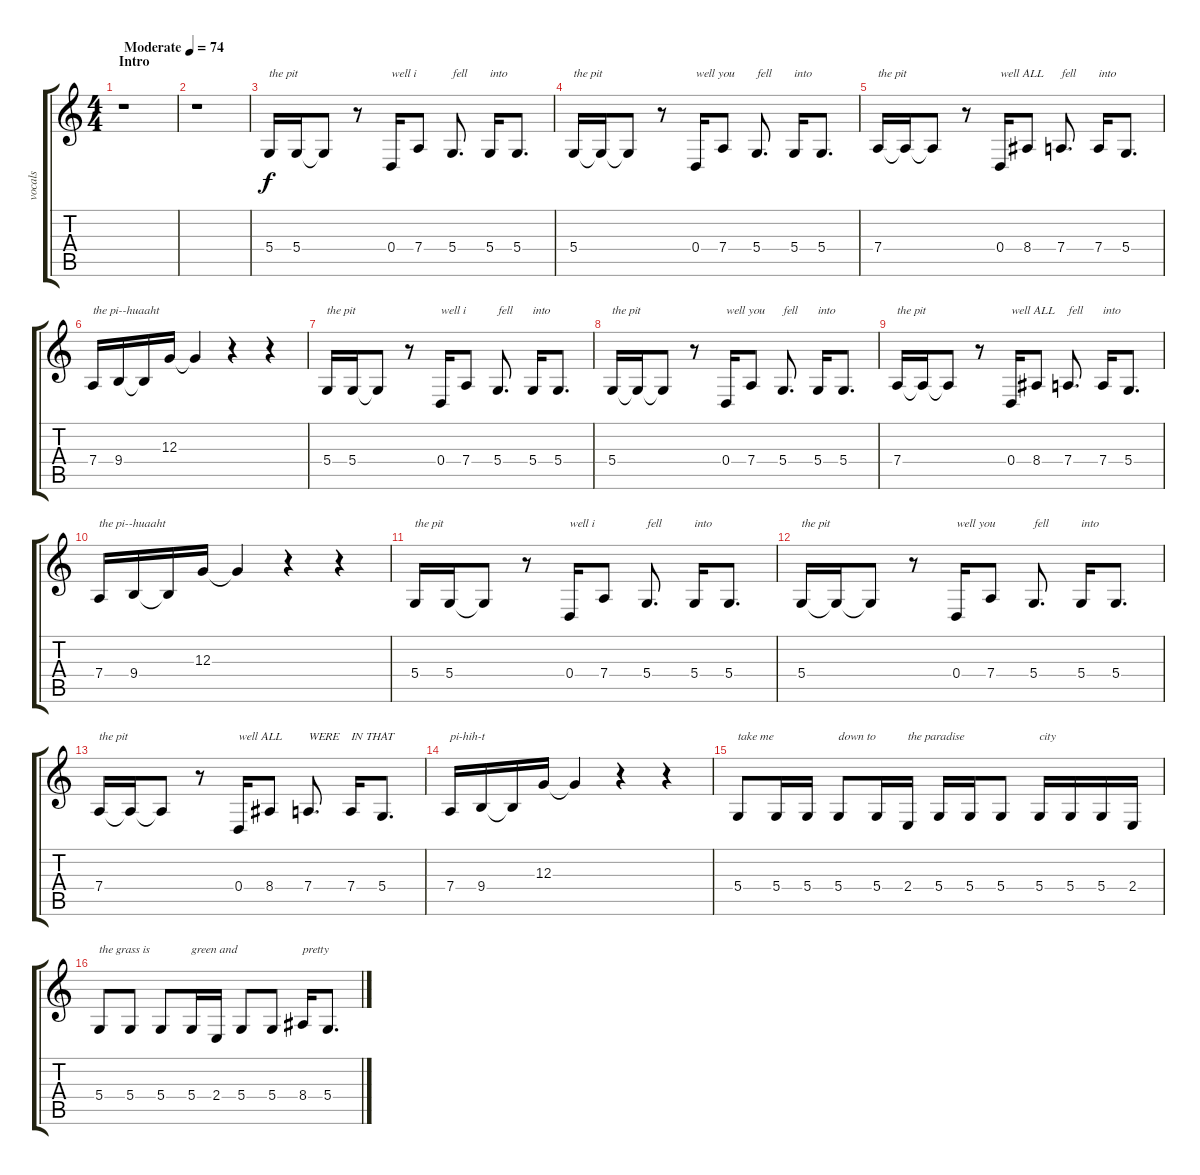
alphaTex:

\track ("vocals" "vocals") {instrument tenorsax}
\staff {score tabs}
\tuning (E4 B3 G3 D3 A2 E2) {hide}
\ts (4 4)
\section ("" "Intro")
\tempo (74 "Moderate")
\clef g2
\ks c
r.1{dy f instrument tenorsax} |
r.1 |
5.4.16{txt "the pit"} 5.4.16 5.4{t}.8 r.8 0.4.16{txt "well i"} 7.4.8 5.4.8{d txt "fell"} 5.4.16{txt "into"} 5.4.8{d} |
5.4.16{txt "the pit"} 5.4{t}.16 5.4{t}.8 r.8 0.4.16{txt "well you"} 7.4.8 5.4.8{d txt "fell"} 5.4.16{txt "into"} 5.4.8{d} |
7.4.16{txt "the pit"} 7.4{t}.16 7.4{t}.8 r.8 0.4.16{txt "well ALL"} 8.4.8 7.4.8{d txt "fell"} 7.4.16{txt "into"} 5.4.8{d} |
7.4.16{txt "the pi--huaaht "} 9.4.16 9.4{t}.16 12.3.16 12.3{t}.4 r.4 r.4 |
5.4.16{txt "the pit"} 5.4.16 5.4{t}.8 r.8 0.4.16{txt "well i"} 7.4.8 5.4.8{d txt "fell"} 5.4.16{txt "into"} 5.4.8{d} |
5.4.16{txt "the pit"} 5.4{t}.16 5.4{t}.8 r.8 0.4.16{txt "well you"} 7.4.8 5.4.8{d txt "fell"} 5.4.16{txt "into"} 5.4.8{d} |
7.4.16{txt "the pit"} 7.4{t}.16 7.4{t}.8 r.8 0.4.16{txt "well ALL"} 8.4.8 7.4.8{d txt "fell"} 7.4.16{txt "into"} 5.4.8{d} |
7.4.16{txt "the pi--huaaht "} 9.4.16 9.4{t}.16 12.3.16 12.3{t}.4 r.4 r.4 |
5.4.16{txt "the pit"} 5.4.16 5.4{t}.8 r.8 0.4.16{txt "well i"} 7.4.8 5.4.8{d txt "fell"} 5.4.16{txt "into"} 5.4.8{d} |
5.4.16{txt "the pit"} 5.4{t}.16 5.4{t}.8 r.8 0.4.16{txt "well you"} 7.4.8 5.4.8{d txt "fell"} 5.4.16{txt "into"} 5.4.8{d} |
7.4.16{txt "the pit"} 7.4{t}.16 7.4{t}.8 r.8 0.4.16{txt "well ALL"} 8.4.8 7.4.8{d txt "WERE"} 7.4.16{txt "IN THAT"} 5.4.8{d} |
7.4.16{txt "pi-hih-t"} 9.4.16 9.4{t}.16 12.3.16 12.3{t}.4 r.4 r.4 |
5.4.8{txt "take me "} 5.4.16 5.4.16 5.4.8{txt "down to"} 5.4.16 2.4.16{txt "the paradise"} 5.4.16 5.4.16 5.4.8 5.4.16{txt "city"} 5.4.16 5.4.16 2.4.16 |
5.4.8{txt "the grass is"} 5.4.8 5.4.8 5.4.16{txt "green and"} 2.4.16 5.4.8 5.4.8 8.4.16{txt "pretty"} 5.4.8{d}
